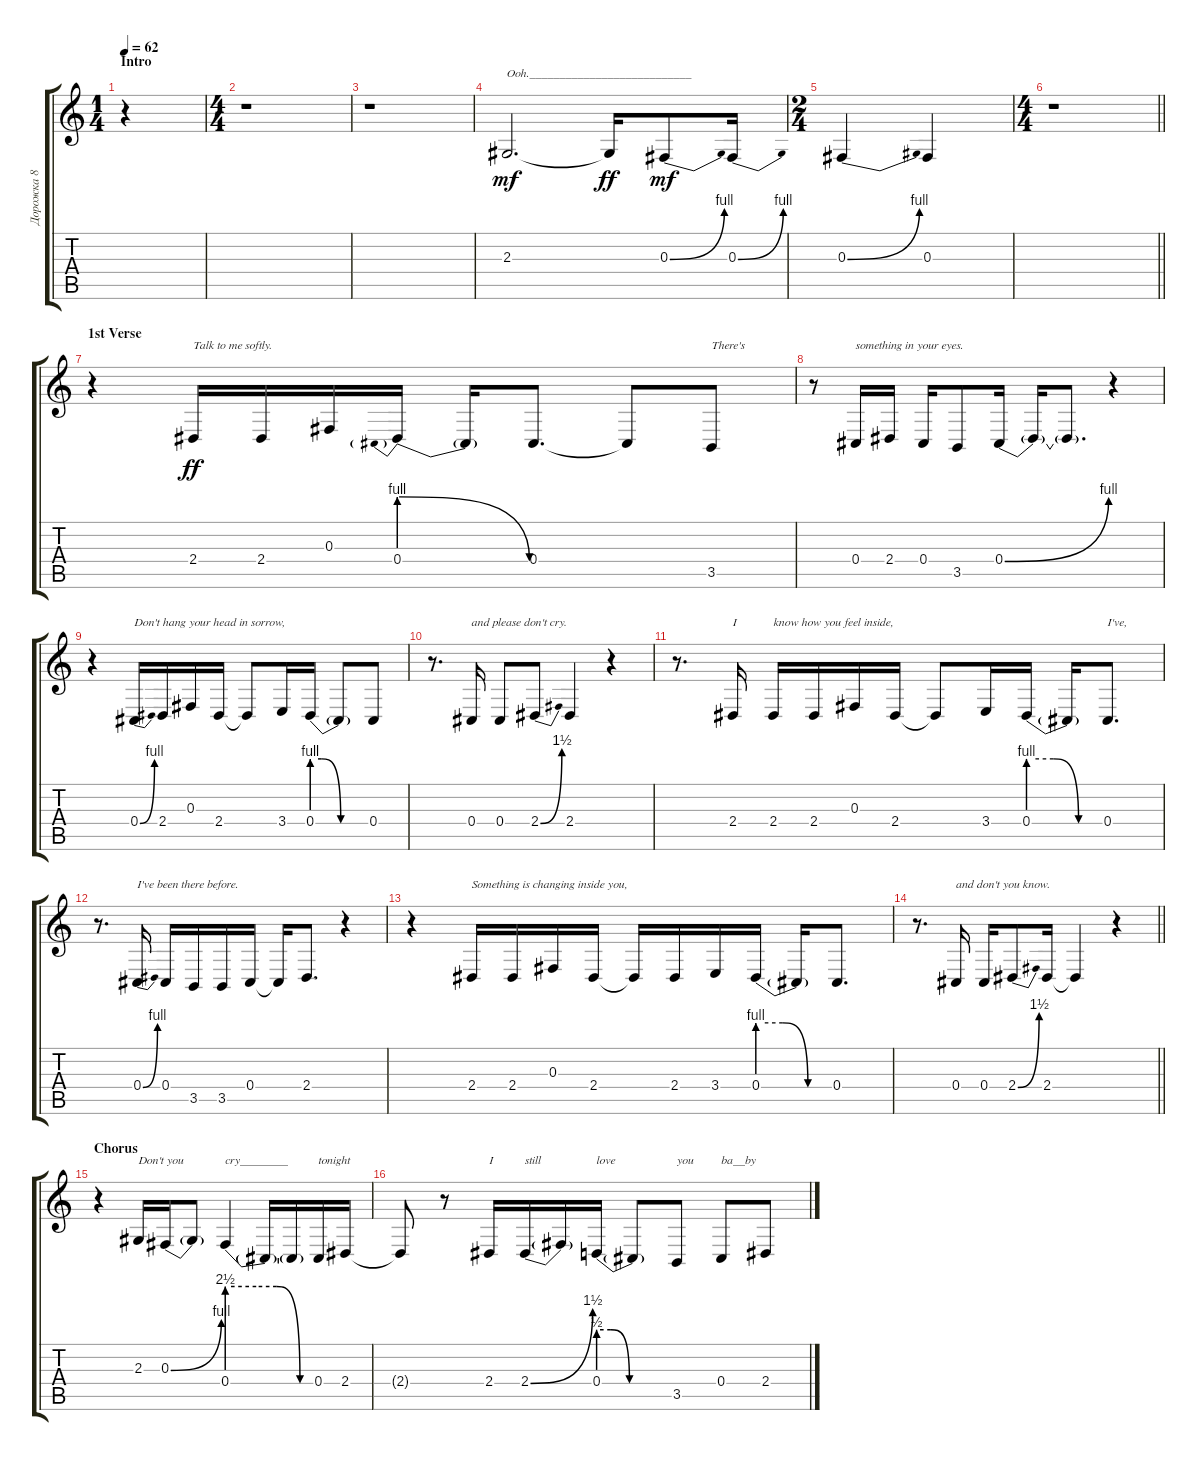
\track ("Дорожка 8" "Дорожка 8") {instrument lead1square}
\staff {score tabs}
\tuning (Eb4 Bb3 Gb3 Db3 Ab2 Eb2) {hide}
\ts (1 4)
\section ("" "Intro")
\tempo 62
\clef g2
\ks c
r.4{dy mf instrument lead1square} |
\ts (4 4)
r.1 |
r.1 |
2.3.2{d txt "Ooh.___________________________"} 2.3{t}.16{dy ff} 0.3{be (bend 0 0 60 4)}.8{dy mf} 0.3{be (bend 0 0 60 4)}.16 |
\ts (2 4)
0.3{be (bend 0 0 60 4)}.4 0.3.4 |
\ts (4 4)
\barLineRight lightlight
r.1 |
\section ("" "1st Verse")
r.4 2.4.16{txt "Talk to me softly." dy ff} 2.4.16 0.3.16 0.4{be (prebendrelease 0 4 60 0)}.16 0.4{t}.16 0.4.8{d} 0.4{t}.8 3.5.8{txt "There's"} |
r.8 0.4.16{txt "something in your eyes."} 2.4.16 0.4.16 3.5.8 0.4{be (bend 0 0 60 4)}.16 0.4{t}.16 0.4{t}.8{d} r.4 |
r.4 0.4{be (bend 0 0 60 4)}.16{txt "Don't hang your head in sorrow,"} 2.4.16 0.3.16 2.4.16 2.4{t}.8 3.4.16 0.4{be (custom 0 4 10 4 30 0 40 0 60 0)}.16 0.4{t}.8 0.4.8 |
r.8{d} 0.4.16{txt "and please don't cry."} 0.4.8 2.4{be (bend 0 0 60 6)}.8 2.4.4 r.4 |
r.8{d} 2.4.16{txt "I"} 2.4.16{txt "know how you feel inside,"} 2.4.16 0.3.16 2.4.16 2.4{t}.8 3.4.16 0.4{be (custom 0 4 20 4 40 0 60 0)}.16 0.4{t}.16 0.4.8{d txt "I've,"} |
r.8{d} 0.4{be (bend 0 0 60 4)}.16{txt "I've been there before."} 0.4.16 3.5.16 3.5.16 0.4.16 0.4{t}.16 2.4.8{d} r.4 |
r.4 2.4.16{txt "Something is changing inside you,"} 2.4.16 0.3.16 2.4.16 2.4{t}.16 2.4.16 3.4.16 0.4{be (custom 0 4 20 4 40 0 60 0)}.16 0.4{t}.16 0.4.8{d} |
\barLineRight lightlight
r.8{d} 0.4.16{txt "and don't you know."} 0.4.16 2.4{be (bend 0 0 60 6)}.8 2.4.16 2.4{t}.4 r.4 |
\section ("" "Chorus")
r.4 2.3.16{txt "Don't you"} 0.3{be (bend 0 0 60 4)}.16 0.3{t}.8 0.4{be (custom 0 10 20 10 34 10 50 0 60 0)}.4{txt "cry________"} 0.4{t}.16 0.4{t}.16 0.4.16{txt "tonight"} 2.4.16 |
2.4{t}.8 r.8 2.4.16{txt "I"} 2.4{be (bend 0 0 60 6)}.16{txt "still"} 2.4{t}.16 0.4{be (custom 0 2 10 2 25 0 40 0 60 0)}.16{txt "love"} 0.4{t}.8 3.5.8{txt "you"} 0.4.8{txt "ba__by"} 2.4.8
